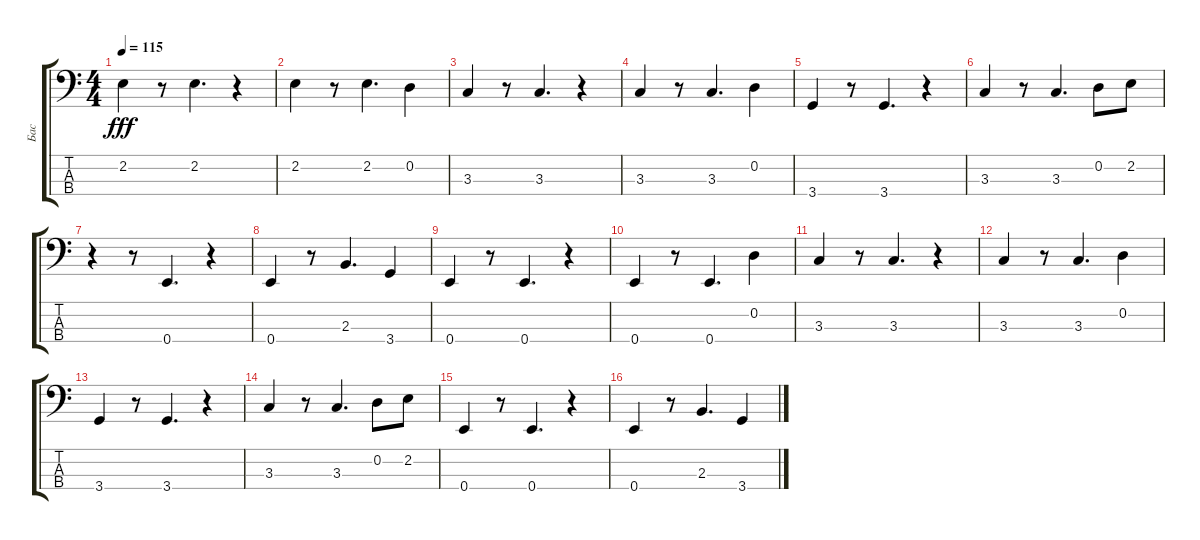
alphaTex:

\track ("Бас" "Бас") {instrument electricbasspick}
\staff {score tabs}
\tuning (G2 D2 A1 E1) {hide}
\ts (4 4)
\tempo 115
\clef f4
\ks c
2.2.4{dy fff instrument electricbasspick} r.8 2.2.4{d} r.4 |
2.2.4 r.8 2.2.4{d} 0.2.4 |
3.3.4 r.8 3.3.4{d} r.4 |
3.3.4 r.8 3.3.4{d} 0.2.4 |
3.4.4 r.8 3.4.4{d} r.4 |
3.3.4 r.8 3.3.4{d} 0.2.8 2.2.8 |
r.4 r.8 0.4.4{d} r.4 |
0.4.4 r.8 2.3.4{d} 3.4.4 |
0.4.4 r.8 0.4.4{d} r.4 |
0.4.4 r.8 0.4.4{d} 0.2.4 |
3.3.4 r.8 3.3.4{d} r.4 |
3.3.4 r.8 3.3.4{d} 0.2.4 |
3.4.4 r.8 3.4.4{d} r.4 |
3.3.4 r.8 3.3.4{d} 0.2.8 2.2.8 |
0.4.4 r.8 0.4.4{d} r.4 |
0.4.4 r.8 2.3.4{d} 3.4.4
